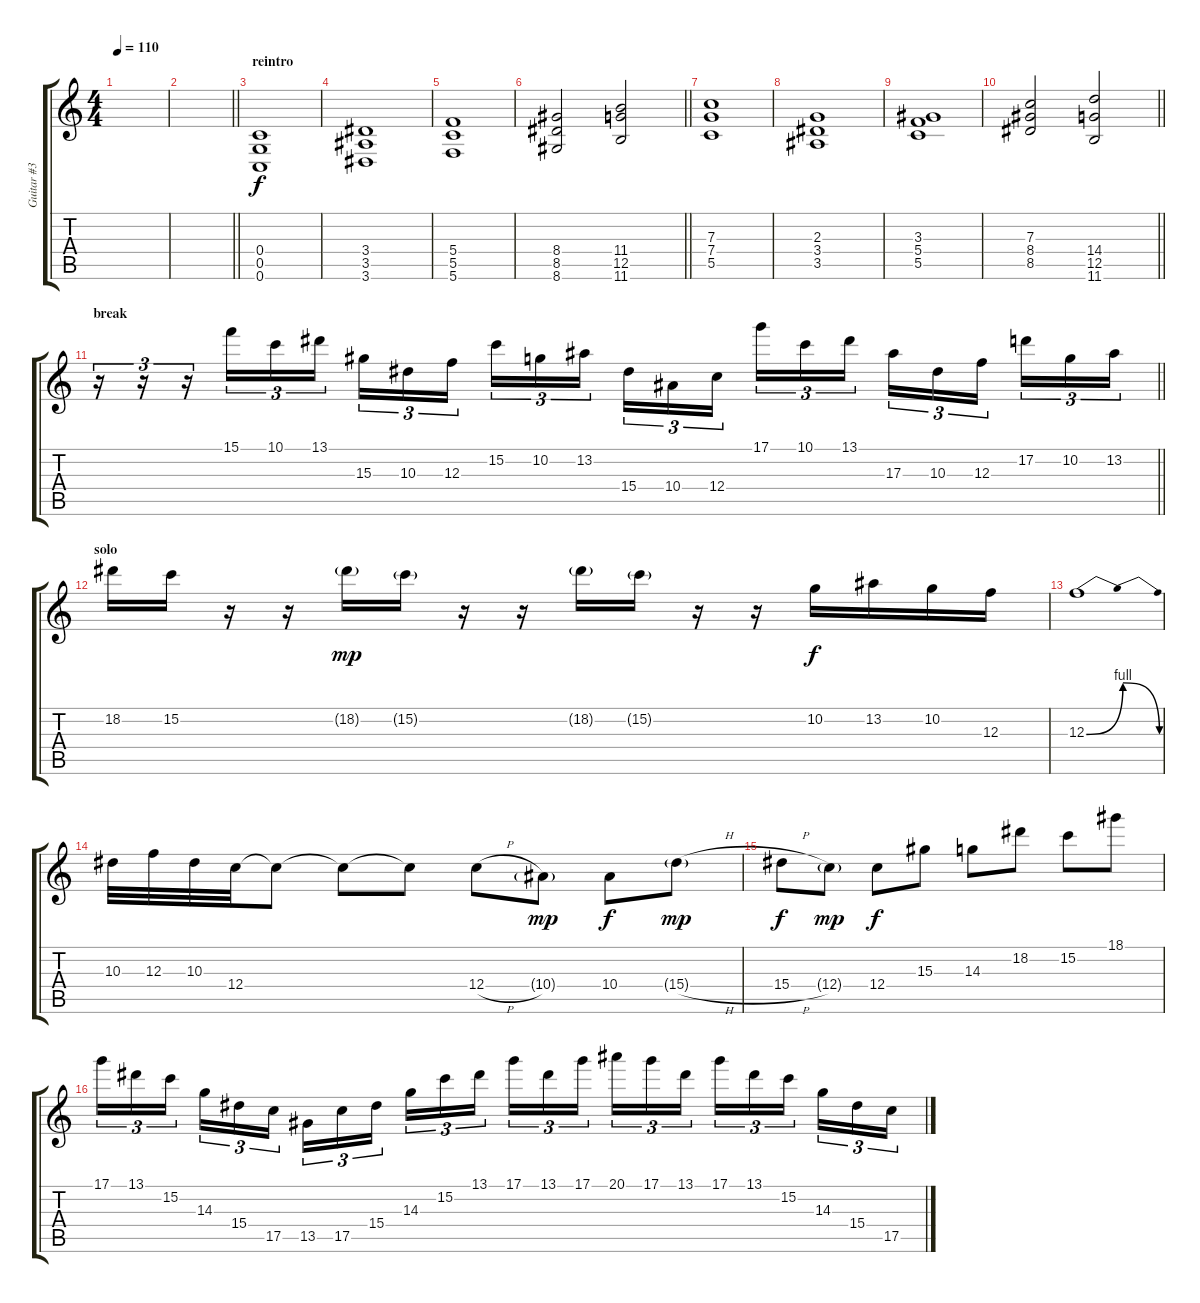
\track ("Guitar #3" "Guitar #3") {instrument distortionguitar}
\staff {score tabs}
\tuning (D4 A3 F3 C3 G2 C2) {hide}
\ts (4 4)
\tempo 110
\clef g2
\ks c
|
\barLineRight lightlight
|
\section ("" "reintro")
(0.4 0.5 0.6).1 |
(3.4 3.5 3.6).1 |
(5.4 5.5 5.6).1 |
\barLineRight lightlight
(8.4 8.5 8.6).2 (11.4 12.5 11.6).2 |
(7.3 7.4 5.5).1 |
(2.3 3.4 3.5).1 |
(3.3 5.4 5.5).1 |
\barLineRight lightlight
(7.3 8.4 8.5).2 (14.4 12.5 11.6).2 |
\section ("" "break")
\barLineRight lightlight
r.16{tu (3 2)} r.16{tu (3 2)} r.16{tu (3 2)} 15.1.16{tu (3 2)} 10.1.16{tu (3 2)} 13.1.16{tu (3 2)} 15.3.16{tu (3 2)} 10.3.16{tu (3 2)} 12.3.16{tu (3 2) beam splitsecondary} 15.2.16{tu (3 2)} 10.2.16{tu (3 2)} 13.2.16{tu (3 2)} 15.4.16{tu (3 2)} 10.4.16{tu (3 2)} 12.4.16{tu (3 2) beam splitsecondary} 17.1.16{tu (3 2)} 10.1.16{tu (3 2)} 13.1.16{tu (3 2)} 17.3.16{tu (3 2)} 10.3.16{tu (3 2)} 12.3.16{tu (3 2) beam splitsecondary} 17.2.16{tu (3 2)} 10.2.16{tu (3 2)} 13.2.16{tu (3 2)} |
\section ("" "solo")
18.2.16 15.2.16 r.16 r.16 18.2{g}.16{dy mp balance 16} 15.2{g}.16 r.16 r.16 18.2{g}.16{balance 0} 15.2{g}.16 r.16 r.16{balance 8} 10.2.16{dy f} 13.2.16 10.2.16 12.3.16 |
12.3{be (bendrelease 0 0 10 4 50 4 60 0)}.1 |
10.3.32 12.3.32 10.3.32 12.4.32 12.4{t}.8 12.4{t}.8 12.4{t}.8 12.4{h}.8 10.4{g}.8{dy mp} 10.4.8{dy f} 15.4{h g}.8{dy mp} |
15.4{h}.8{dy f} 12.4{g}.8{dy mp} 12.4.8{dy f} 15.3.8 14.3.8 18.2.8 15.2.8 18.1.8 |
17.1.16{tu (3 2)} 13.1.16{tu (3 2)} 15.2.16{tu (3 2) beam splitsecondary} 14.3.16{tu (3 2)} 15.4.16{tu (3 2)} 17.5.16{tu (3 2)} 13.5.16{tu (3 2)} 17.5.16{tu (3 2)} 15.4.16{tu (3 2) beam splitsecondary} 14.3.16{tu (3 2)} 15.2.16{tu (3 2)} 13.1.16{tu (3 2)} 17.1.16{tu (3 2)} 13.1.16{tu (3 2)} 17.1.16{tu (3 2) beam splitsecondary} 20.1.16{tu (3 2)} 17.1.16{tu (3 2)} 13.1.16{tu (3 2)} 17.1.16{tu (3 2)} 13.1.16{tu (3 2)} 15.2.16{tu (3 2) beam splitsecondary} 14.3.16{tu (3 2)} 15.4.16{tu (3 2)} 17.5.16{tu (3 2)}
